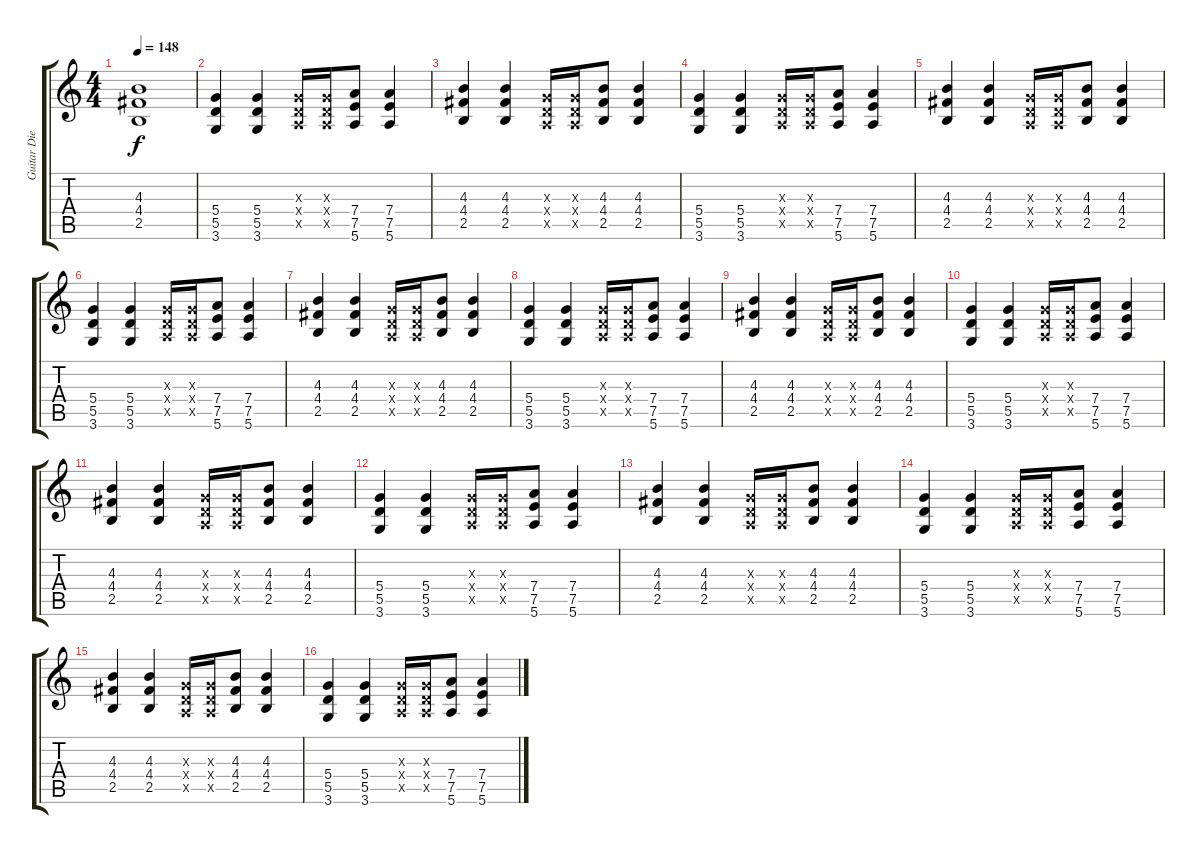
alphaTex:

\track ("Guitar Die" "Guitar Die") {instrument distortionguitar}
\staff {score tabs}
\tuning (E4 B3 G3 D3 A2 E2) {hide}
\ts (4 4)
\tempo 148
\clef g2
\ks c
(4.3 4.4 2.5).1{dy f} |
(5.4 5.5 3.6).4 (5.4 5.5 3.6).4 (0.3{x} 0.4{x} 0.5{x}).16 (0.3{x} 0.4{x} 0.5{x}).16 (7.4 7.5 5.6).8 (7.4 7.5 5.6).4 |
(4.3 4.4 2.5).4 (4.3 4.4 2.5).4 (0.3{x} 0.4{x} 0.5{x}).16 (0.3{x} 0.4{x} 0.5{x}).16 (4.3 4.4 2.5).8 (4.3 4.4 2.5).4 |
(5.4 5.5 3.6).4 (5.4 5.5 3.6).4 (0.3{x} 0.4{x} 0.5{x}).16 (0.3{x} 0.4{x} 0.5{x}).16 (7.4 7.5 5.6).8 (7.4 7.5 5.6).4 |
(4.3 4.4 2.5).4 (4.3 4.4 2.5).4 (0.3{x} 0.4{x} 0.5{x}).16 (0.3{x} 0.4{x} 0.5{x}).16 (4.3 4.4 2.5).8 (4.3 4.4 2.5).4 |
(5.4 5.5 3.6).4 (5.4 5.5 3.6).4 (0.3{x} 0.4{x} 0.5{x}).16 (0.3{x} 0.4{x} 0.5{x}).16 (7.4 7.5 5.6).8 (7.4 7.5 5.6).4 |
(4.3 4.4 2.5).4 (4.3 4.4 2.5).4 (0.3{x} 0.4{x} 0.5{x}).16 (0.3{x} 0.4{x} 0.5{x}).16 (4.3 4.4 2.5).8 (4.3 4.4 2.5).4 |
(5.4 5.5 3.6).4 (5.4 5.5 3.6).4 (0.3{x} 0.4{x} 0.5{x}).16 (0.3{x} 0.4{x} 0.5{x}).16 (7.4 7.5 5.6).8 (7.4 7.5 5.6).4 |
(4.3 4.4 2.5).4 (4.3 4.4 2.5).4 (0.3{x} 0.4{x} 0.5{x}).16 (0.3{x} 0.4{x} 0.5{x}).16 (4.3 4.4 2.5).8 (4.3 4.4 2.5).4 |
(5.4 5.5 3.6).4 (5.4 5.5 3.6).4 (0.3{x} 0.4{x} 0.5{x}).16 (0.3{x} 0.4{x} 0.5{x}).16 (7.4 7.5 5.6).8 (7.4 7.5 5.6).4 |
(4.3 4.4 2.5).4 (4.3 4.4 2.5).4 (0.3{x} 0.4{x} 0.5{x}).16 (0.3{x} 0.4{x} 0.5{x}).16 (4.3 4.4 2.5).8 (4.3 4.4 2.5).4 |
(5.4 5.5 3.6).4 (5.4 5.5 3.6).4 (0.3{x} 0.4{x} 0.5{x}).16 (0.3{x} 0.4{x} 0.5{x}).16 (7.4 7.5 5.6).8 (7.4 7.5 5.6).4 |
(4.3 4.4 2.5).4 (4.3 4.4 2.5).4 (0.3{x} 0.4{x} 0.5{x}).16 (0.3{x} 0.4{x} 0.5{x}).16 (4.3 4.4 2.5).8 (4.3 4.4 2.5).4 |
(5.4 5.5 3.6).4 (5.4 5.5 3.6).4 (0.3{x} 0.4{x} 0.5{x}).16 (0.3{x} 0.4{x} 0.5{x}).16 (7.4 7.5 5.6).8 (7.4 7.5 5.6).4 |
(4.3 4.4 2.5).4 (4.3 4.4 2.5).4 (0.3{x} 0.4{x} 0.5{x}).16 (0.3{x} 0.4{x} 0.5{x}).16 (4.3 4.4 2.5).8 (4.3 4.4 2.5).4 |
(5.4 5.5 3.6).4 (5.4 5.5 3.6).4 (0.3{x} 0.4{x} 0.5{x}).16 (0.3{x} 0.4{x} 0.5{x}).16 (7.4 7.5 5.6).8 (7.4 7.5 5.6).4
